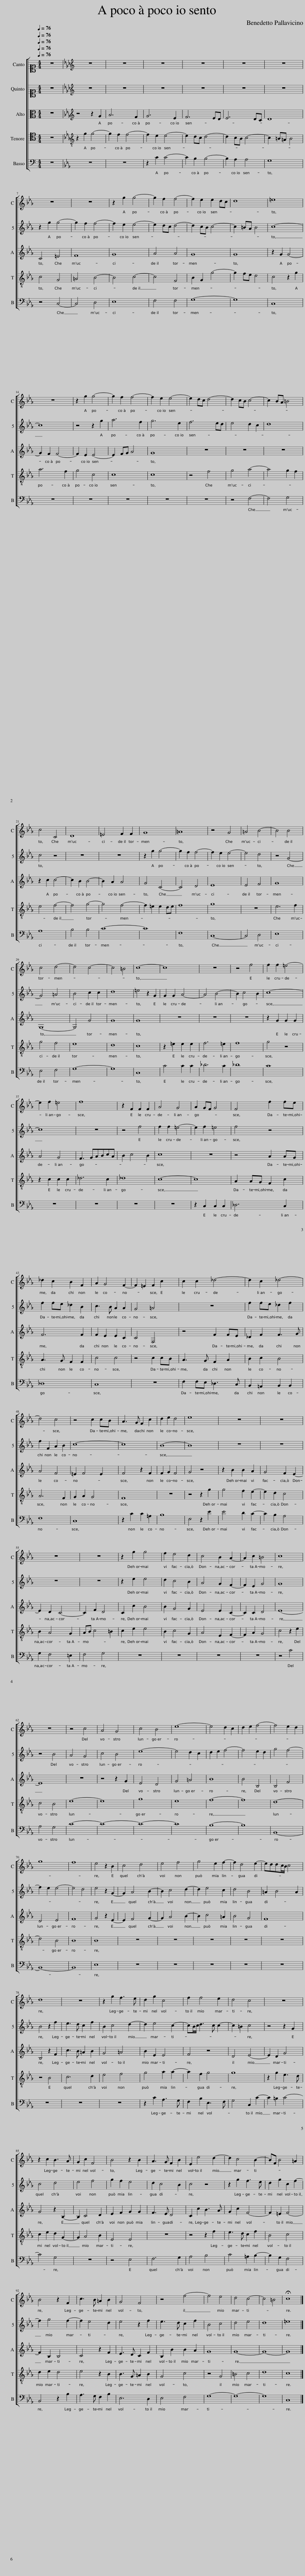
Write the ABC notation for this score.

X:1
%%score [ 1 2 3 4 5 ]
L:1/8
Q:1/4=76
M:4/4
I:linebreak $
K:C
V:1 alto1
V:2 alto1
V:3 alto
V:4 tenor
V:5 bass
V:1
 z8 |[K:Eb][K:treble] z8 | z8 | z8 | z8 | %5
 z8 | z8 |$ z8 | z8 | z2 g2 g4- | %10
 g2 f2 f4- | f2 e2 e2 dc | d8 | =e8 |$ z8 | %15
 z2 g2 g4- | g2 f2 f4- | f2 e2 e4- | e2 dc d4- | d2 cB c4- | %20
 c2 BA =B4 |$ c4 C4 | D8 | =E4 F2 F2 | G8 | %25
 =A8 | z4 G4 | =A4 B4- | B4 B4 |$ c4 d4- | %30
 d4 c4- | c4 =B4 | c8- | c8 | z8 | %35
 z4 f4 | f2 f2 =e4- |$ e2 f2 =e4 | f8 | z2 F2 F2 F2 | %40
 A4 G4 | A2 GF G4 | F4 f2 fe |$ _d2 c2 B2 F2 | A2 G4 F2- | %45
 F2 =E2 F2 c2 | c2 c2 _d4- | d2 c2 _d4- |$ d4 c4 | z4 c2 cB | %50
 A3 G F2 c2 | d2 e2 d4 | e8 | z8 | z8 |$ %55
 z8 | z8 | z2 g2 g4 | f2 e4 d2 | c4 B2 A2- | %60
 A2 c2 =B4 | c8 |$ z8 | z4 c4 | A4 G4 | %65
 c4 B4 | e8- | e4 d2 c2 | d2 e2 f4- | f4 e2 d2 |$ %70
 g8 | f8 | e4 z2 B2 | c4 d4 | e4 f4 | %75
 g4 e2 f2- | f2 d4 e2- | eddc/B/ c4 |$ d8 | z8 | %80
 z2 g2 f3 e | d2 g2 c4 | f2 f4 e2 | d4 c4 | z8 |$ %85
 z2 c2 B3 A | G2 c2 F4 | B4 z2 B2 | A3 G F2 B2 | E2 e4 d2- | %90
 d2 c4 B2- | BF B4 =A2 |$ B4 z2 F2 | c3 B =A2 B2 | G4 F4 | %95
 z4 f4- | f4 e4 | d4 c4- | c4 =B4 | !fermata!c8 |] %100
V:2
 z8 |[K:Eb][K:treble] z8 | z8 | z8 | z8 | %5
 z8 | z8 |$ z2 g2 g4- | g2 f2 f4- | f2 e2 e4- | %10
 e2 dc d4- | d2 cB c4- | c2 =BA B4 | c8- |$ c8 | %15
 z4 z2 g2 | a6 f2 | g6 e2 | f6 ed | e4 d2 c2 | %20
 d8 |$ c4 z4 | z8 | z8 | z2 g2 g4- | %25
 g2 f2 f4- | f2 e2 e4- | e4 d4 | z4 G4- |$ G4 =A4 | %30
 B4 c2 c2 | d8 | =e4 z2 G2 | G2 G2 A4- | A4 B4- | %35
 B2 c4 B2 | c8- |$ c8 | z8 | z4 f4 | %40
 f2 f2 =e4- | e2 f2 =e4 | f4 z4 |$ f2 fe _d2 B2 | c3 B A2 A2 | %45
 G4 =A4 | z8 | f2 fe _d2 f2 |$ f2 F2 A2 B2 | c8- | %50
 c8 | B8- | B8 | z8 | z8 |$ %55
 z8 | z8 | z2 e2 e4 | d2 c4 B2 | A4 G2 F2- | %60
 F2 E2 G4 | G8 |$ z4 B4 | A4 G4 | c4 B4 | %65
 e8- | e4 d2 c2 | d2 e2 f4- | f4 e2 d2 | g4 f4- |$ %70
 f2 e2 e4- | e4 d4 | e4 z2 G2- | G2 A4 B2- | B2 c4 d2- | %75
 d2 e4 c2 | d4 B4 | =A2 B4 A2 |$ B4 z2 f2 | e3 d c2 f2 | %80
 B2 c4 d2- | d2 e4 c2- | cB/c/ d3 c c2- | c2 =B2 c4 | z4 z2 G2 |$ %85
 c4 d4 | e4 f4 | g2 f2 e4 | d2 c4 B2 | c4 z4 | %90
 z2 g2 f3 e | d2 g2 c2 f2- |$ f2 g4 f2- | f2 e4 d2 | e4 z2 f2 | %95
 e3 d c2 f2 | B4 c4 | d4 e4 | d8 | =e8 |] %100
V:3
 z8 |[K:Eb][K:treble] z4 z2 G2 | A6 F2 | G6 E2 | F6 ED | %5
 E6 DC | D8 |$ C4 =E4 | F8 | G8 | %10
 A4 A4 | G8 | G8 | z2 G2 G4- |$ G2 F2 F4- | %15
 F2 E2 E4- | E2 FG A4 | G8 | z8 | z8 | %20
 z8 |$ z2 c2 c4- | c2 B2 B4- | B2 A2 A4 | G4 C4- | %25
 C4 D4 | E8 | E4 F4 | G8 |$ G,8- | %30
 G,4 G4 | G8 | G8 | z8 | z8 | %35
 z8 | z2 G2 G2 G2 |$ A4 G4 | F3 GABcA | B2 c4 B2 | %40
 c8 | z8 | z4 A2 AG |$ F6 F2 | F2 E2 E2 C2 | %45
 C4 F,4 | z4 F2 FE | _D2 F2 F3 G |$ A4 F4 | =E2 F4 E2 | %50
 F4 z2 F2 | F2 G2 F4 | G4 z4 | z2 B2 B2 A2 | G4 F2 E2- |$ %55
 E2 D2 C4- | C2 F2 D4 | C2 c2 B4 | B2 G4 G2 | E4 E2 C2- | %60
 C2 C2 D4 | E8- |$ E8 | z8 | z4 z2 G2 | %65
 E4 D4 | G4 =A4 | B8 | B4 B,4 | B,4 F4 |$ %70
 D4 E4 | F8 | G4 z2 E2- | E2 F4 G2- | G2 A4 B2- | %75
 B2 c4 =A2 | B4 G4 | F8 |$ B,4 z2 F2 | c3 B =A2 B2 | %80
 G4 =A4 | B2 E2 E4 | F4 z4 | D4 E4- | E2 D2 G4 |$ %85
 G4 z2 B,2- | B,2 C4 D2 | E2 F2 G2 G2 | F3 E D4 | C2 c2 B3 A | %90
 G2 c2 F4- | F2 =E2 F4- |$ F2 B,2 B,4 | C4 z2 F2 | E3 D C2 F2 | %95
 B,2 B2 B2 A2 | G8 | G8- | G8- | G8 |] %100
V:4
 z8 |[K:Eb][K:treble-8] z2 g2 g4- | g2 f2 f4- | f2 e2 e4- | e2 dc d4- | %5
 d2 cB c4- | c2 =B=A B4 |$ c4 G4 | =A4 B4- | B4 c4- | %10
 c4 F4 | B2 G2 g4- | g2 fe d4 | c4 z2 g2 |$ a6 f2 | %15
 g4 c4 | c8 | c8 | z4 f4 | g4 a4- | %20
 a4 g2 f2 |$ e4 f4- | f4 g4- | g4 f4- | f2 =e2 e2 de | %25
 f8 | g8 | z8 | e6 f2 |$ g4 f4 | %30
 e8 | d8 | c8 | z2 =e2 e2 e2 | f6 =e2 | %35
 f8 | g4 z4 |$ z2 c2 c2 c2 | _d6 c2 | _d8 | %40
 c8- | c8 | A2 AG F2 c2 |$ A3 G F2 F2 | c4 c4 | %45
 z4 c2 cB | A3 G F2 A2 | B2 c2 B4 |$ A6 F2 | G2 A2 G4 | %50
 F8 | z8 | z4 z2 g2 | g4 f2 e2- | e2 d2 c4 |$ %55
 B2 A4 G2 | AB c4 =B2 | c2 e2 e4 | B2 c4 G2 | A4 E2 F2- | %60
 F2 A2 G4 | c4 z2 e2 |$ c4 B4 | e8- | e8 | %65
 g8 | e8 | f8- | f8 | d8- |$ %70
 d4 B4 | B8 | B8 | z8 | z8 | %75
 z8 | z8 | z8 |$ z4 B4 | c6 d2 | %80
 e4 f4 | g4 a2 a2- | a2 f2 g4 | g8 | z2 g2 e3 d |$ %85
 c2 e2 d2 G2- | G2 A4 B2 | E4 E4 | z8 | z4 z2 f2 | %90
 e3 d c2 f2 | B4 c4 |$ d2 e2 d4 | e4 z2 B2 | B3 G =A2 B2 | %95
 G4 c4 | z4 G4 | =B4 c4 | d8 | c8 |] %100
V:5
 z8 |[K:Eb] z8 | z8 | z2 C2 C4- | C2 B,2 B,4- | %5
 B,2 A,2 A,4 | G,8 |$ z4 C,4- | C,4 D,4 | E,8 | %10
 F,4 F,4 | G,8- | G,8 | C,8 |$ z8 | %15
 z8 | z8 | z8 | z8 | z4 F,4- | %20
 F,4 G,4 |$ A,8 | B,4 B,4 | C8- | C8 | %25
 F,8 | C,8- | C,4 D,4 | E,8 |$ E,4 F,4 | %30
 G,8- | G,8 | C,8 | C4 C2 C2 | _D6 C2 | %35
 _D8 | C8 |$ z8 | z8 | z8 | %40
 z8 | z2 C,2 C,2 C,2 | _D,6 C,2 |$ _D,8 | C,8 | %45
 z8 | F,2 F,E, _D,3 C, | B,,2 =A,,2 B,,2 B,,2 |$ F,8 | C,8 | %50
 z2 C2 C2 =A,2 | B,8 | E,4 z2 E2 | E4 D2 C2- | C2 B,2 A,4 |$ %55
 G,2 F,4 =E,2 | F,4 G,4 | z8 | z8 | z8 | %60
 z8 | z4 C4 |$ A,4 G,4 | C8- | C8- | %65
 C8- | C8 | B,8- | B,8 | B,,8- |$ %70
 B,,8- | B,,8 | E,8 | z8 | z8 | %75
 z8 | z8 | z8 |$ z8 | z8 | %80
 z8 | z2 C2 A,3 G, | F,2 B,2 E,3 F, | G,4 C,2 C2- | C2 =B,2 C4- |$ %85
 C4 G,4 | z8 | z4 E,4 | F,6 G,2 | A,4 B,4 | %90
 C4 =A,2 B,2- | B,2 G,2 F,4 |$ B,,4 z2 B,2 | A,3 G, F,2 B,2 | E,6 D,2 | %95
 E,4 F,4 | G,8- | G,8- | G,8 | C,8 |] %100
